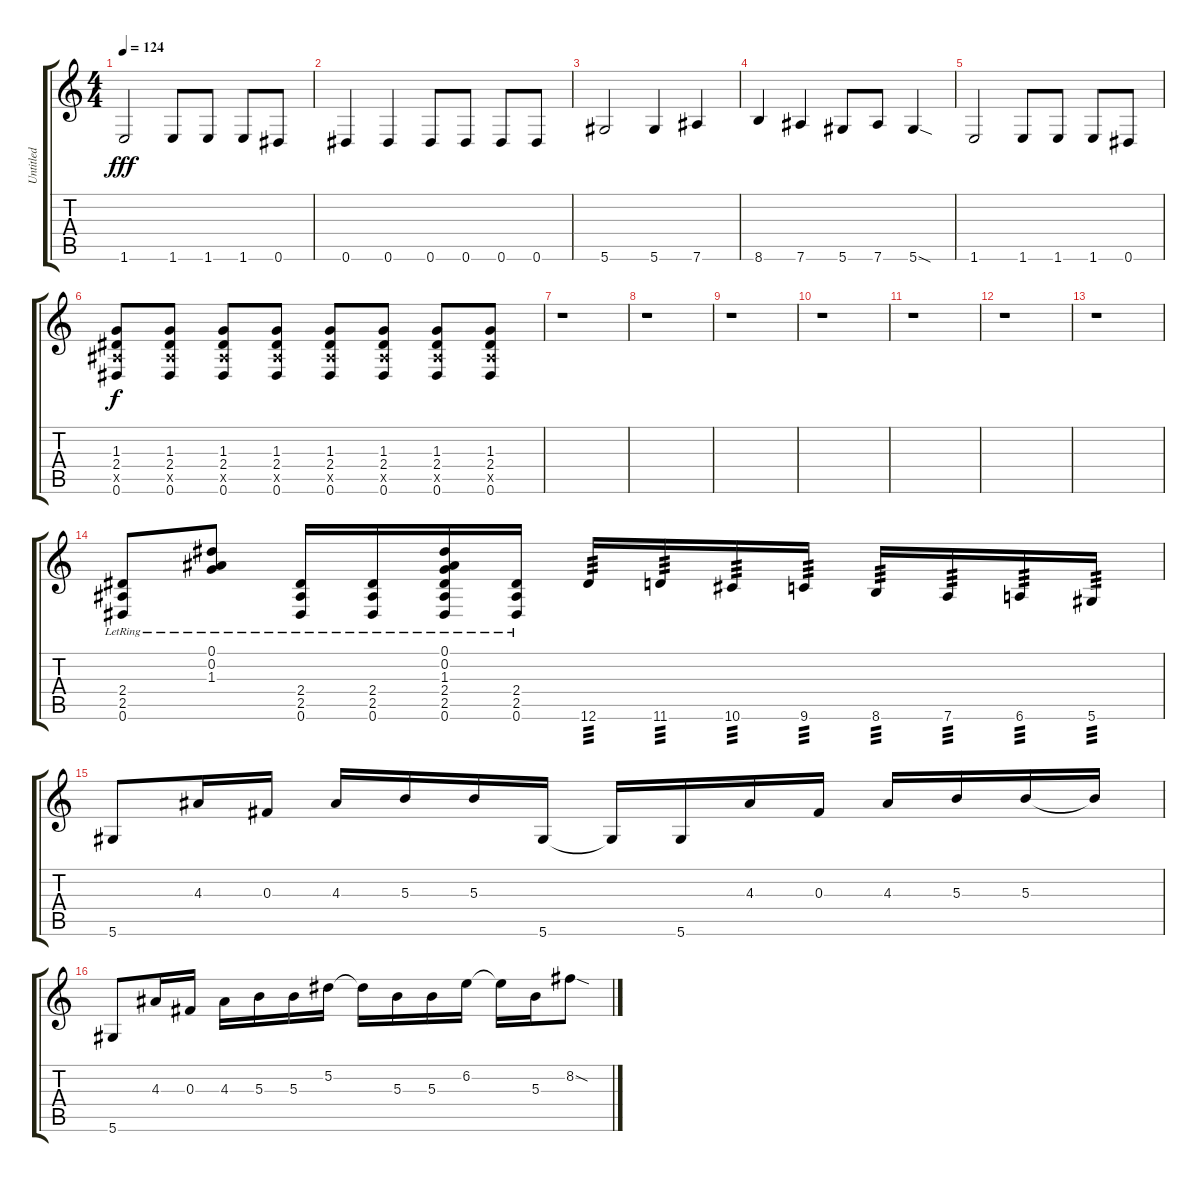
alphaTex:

\track ("Untitled" "Untitled") {instrument distortionguitar}
\staff {score tabs}
\tuning (Eb4 Bb3 Gb3 Db3 Ab2 Eb2) {hide}
\ts (4 4)
\tempo 124
\clef g2
\ks c
1.6.2{dy fff} 1.6.8 1.6.8 1.6.8 0.6.8 |
0.6.4 0.6.4 0.6.8 0.6.8 0.6.8 0.6.8 |
5.6.2 5.6.4 7.6.4 |
8.6.4 7.6.4 5.6.8 7.6.8 5.6{sod}.4 |
1.6.2 1.6.8 1.6.8 1.6.8 0.6.8 |
(1.3 2.4 2.5{x} 0.6).8{dy f} (1.3 2.4 2.5{x} 0.6).8 (1.3 2.4 2.5{x} 0.6).8 (1.3 2.4 2.5{x} 0.6).8 (1.3 2.4 2.5{x} 0.6).8 (1.3 2.4 2.5{x} 0.6).8 (1.3 2.4 2.5{x} 0.6).8 (1.3 2.4 2.5{x} 0.6).8 |
r.1 |
r.1 |
r.1 |
r.1 |
r.1 |
r.1 |
r.1 |
(2.4{lr} 2.5{lr} 0.6{lr}).8 (0.1{lr} 0.2{lr} 1.3{lr}).8 (2.4{lr} 2.5{lr} 0.6{lr}).16 (2.4{lr} 2.5{lr} 0.6{lr}).16 (0.1{lr} 0.2{lr} 1.3{lr} 2.4{lr} 2.5{lr} 0.6{lr}).16 (2.4{lr} 2.5{lr} 0.6{lr}).16 12.6.16{tp 3} 11.6.16{tp 3} 10.6.16{tp 3} 9.6.16{tp 3} 8.6.16{tp 3} 7.6.16{tp 3} 6.6.16{tp 3} 5.6.16{tp 3} |
5.6.8 4.3.16 0.3.16 4.3.16 5.3.16 5.3.16 5.6.16 5.6{t}.16 5.6.16 4.3.16 0.3.16 4.3.16 5.3.16 5.3.16 5.3{t}.16 |
5.6.8 4.3.16 0.3.16 4.3.16 5.3.16 5.3.16 5.2.16 5.2{t}.16 5.3.16 5.3.16 6.2.16 6.2{t}.16 5.3.16 8.2{sod}.8
